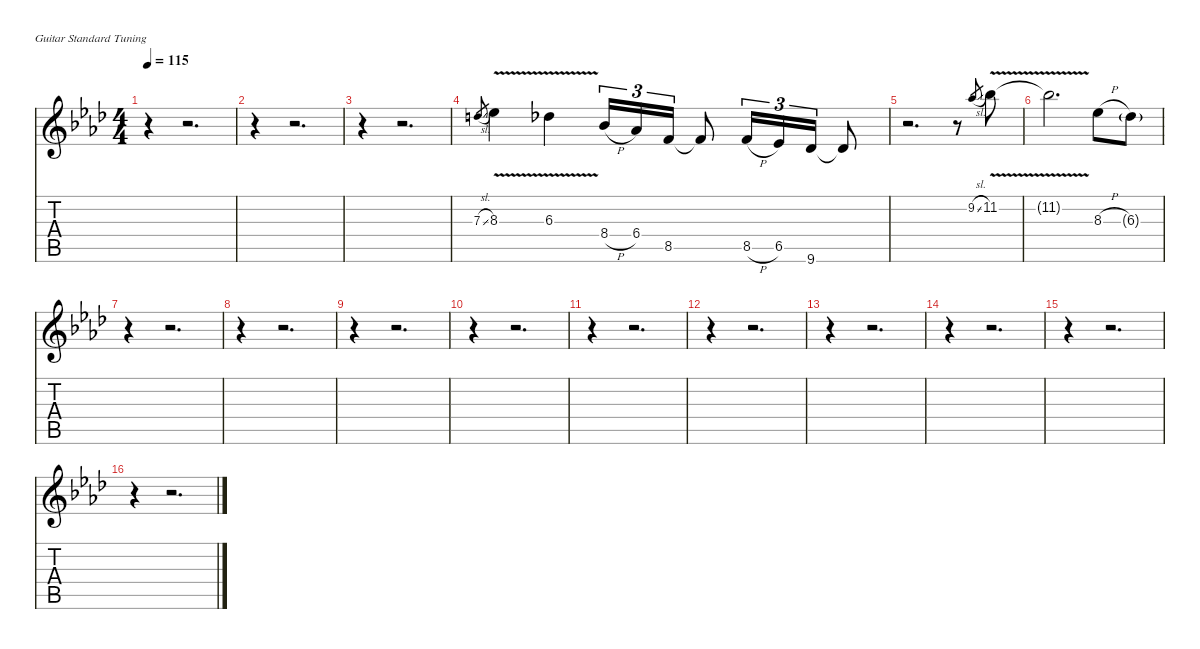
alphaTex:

\defaultSystemsLayout 4
\hideDynamics
\bracketExtendMode nobrackets
\singleTrackTrackNamePolicy hidden
\multiTrackTrackNamePolicy hidden
\firstSystemTrackNameMode fullname
\firstSystemTrackNameOrientation horizontal
\otherSystemsTrackNameOrientation horizontal
\track ("Lead Gtr" "dist.guit.") {instrument distortionguitar}
\staff {score tabs}
\tuning (E4 B3 G3 D3 A2 E2)
\ts (4 4)
\tempo 115
\clef g2
\ks ab
r.4{dy mf beam Down} r.2{d beam Down} |
r.4{beam Down} r.2{d beam Down} |
r.4{beam Down} r.2{d beam Down} |
7.3{sl acc forcenatural}.8{gr beam Up} 8.3{v acc b}.4{dy f beam Down} 6.3{v acc b}.4{beam Down} 8.4{h acc b}.16{tu (3 2) beam Up} 6.4{acc b}.16{tu (3 2) beam Up} 8.5{acc forcenatural}.16{tu (3 2) beam Up} 8.5{t acc forcenatural}.8{beam Up} 8.5{h acc forcenatural}.16{tu (3 2) beam Up} 6.5{acc b}.16{tu (3 2) beam Up} 9.6{acc b}.16{tu (3 2) beam Up} 9.6{t acc b}.8{beam Up} |
r.2{d beam Down} r.8{beam Down} 9.2{sl acc b}.8{gr dy mf beam Up} 11.2{v acc b}.8{dy f beam Down} |
11.2{v t acc b}.2{d beam Down} 8.3{h acc b}.8{beam Down} 6.3{g acc b}.8{beam Down} |
r.4{beam Down} r.2{d beam Down} |
r.4{beam Down} r.2{d beam Down} |
r.4{beam Down} r.2{d beam Down} |
r.4{beam Down} r.2{d beam Down} |
r.4{beam Down} r.2{d beam Down} |
r.4{beam Down} r.2{d beam Down} |
r.4{beam Down} r.2{d beam Down} |
r.4{beam Down} r.2{d beam Down} |
r.4{beam Down} r.2{d beam Down} |
r.4{beam Down} r.2{d beam Down}
